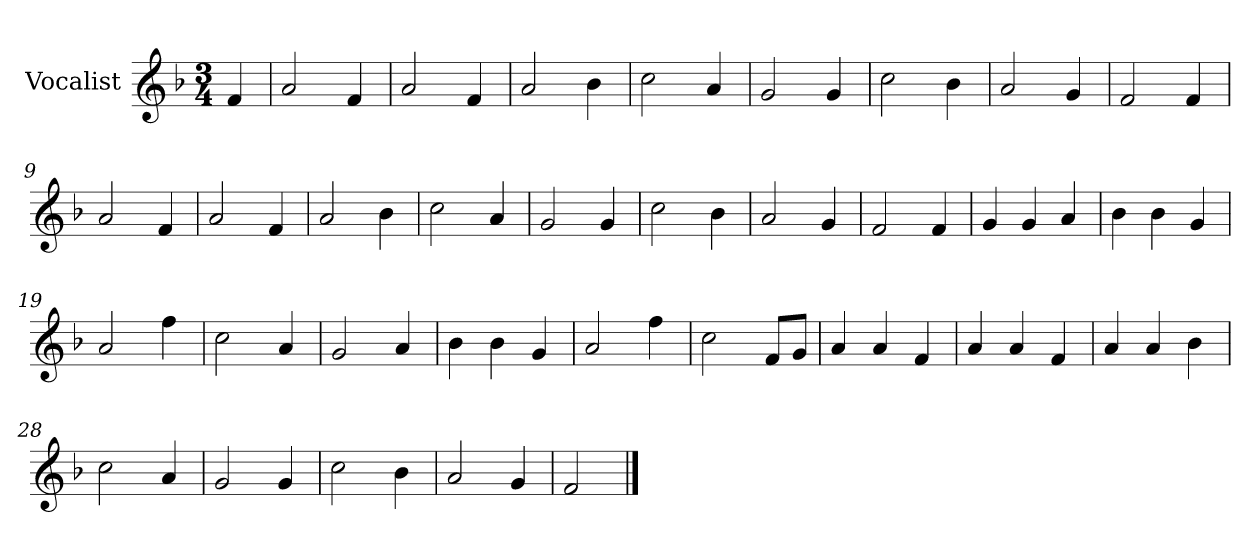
**kern
*part1
*staff1
*I"Vocalist
*k[b-]
*F:
*M3/4
=
4f
=1
2a
4f
=2
2a
4f
=3
2a
4b-
=4
2cc
4a
=5
2g
4g
=6
2cc
4b-
=7
2a
4g
=8
2f
4f
=9
2a
4f
=10
2a
4f
=11
2a
4b-
=12
2cc
4a
=13
2g
4g
=14
2cc
4b-
=15
2a
4g
=16
2f
4f
=17
4g
4g
4a
=18
4b-
4b-
4g
=19
2a
4ff
=20
2cc
4a
=21
2g
4a
=22
4b-
4b-
4g
=23
2a
4ff
=24
2cc
8fL
8gJ
=25
4a
4a
4f
=26
4a
4a
4f
=27
4a
4a
4b-
=28
2cc
4a
=29
2g
4g
=30
2cc
4b-
=31
2a
4g
=32
2f
==
*-
